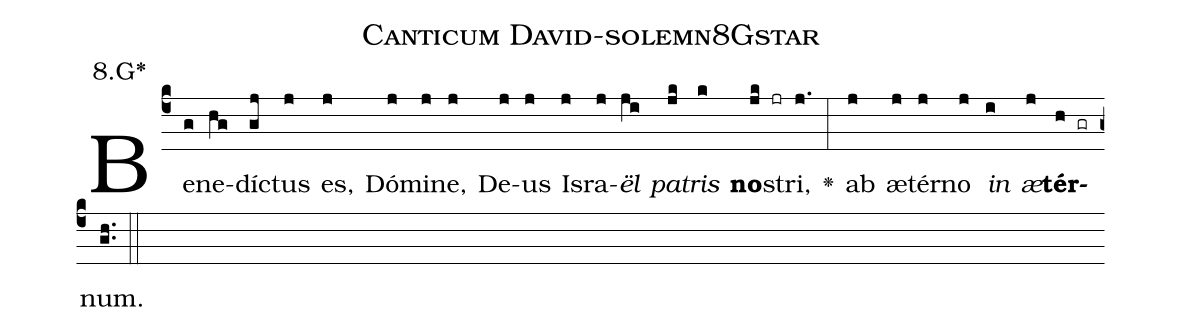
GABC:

name: Canticum David-solemn8Gstar;
annotation: 8.G*;
%%
(c4)Be(g)ne(hg)dí(gj)ctus(j) es,(j) Dó(j)mi(j)ne,(j) De(j)us(j) Is(j)ra(j)<i>ël</i>(ji) <i>pa</i>(jk)<i>tris</i>(k) <b>no</b>(jk jr)stri,(j.) <v>\greheightstar</v>(:) ab(j) æ(j)tér(j)no(j) <i>in</i>(i) <i>æ</i>(j)<b>tér</b>(h gr)num.(gh..) (::)


%E(j) u(j) o(i) u(j) a(h) e.(gh..) (::)
